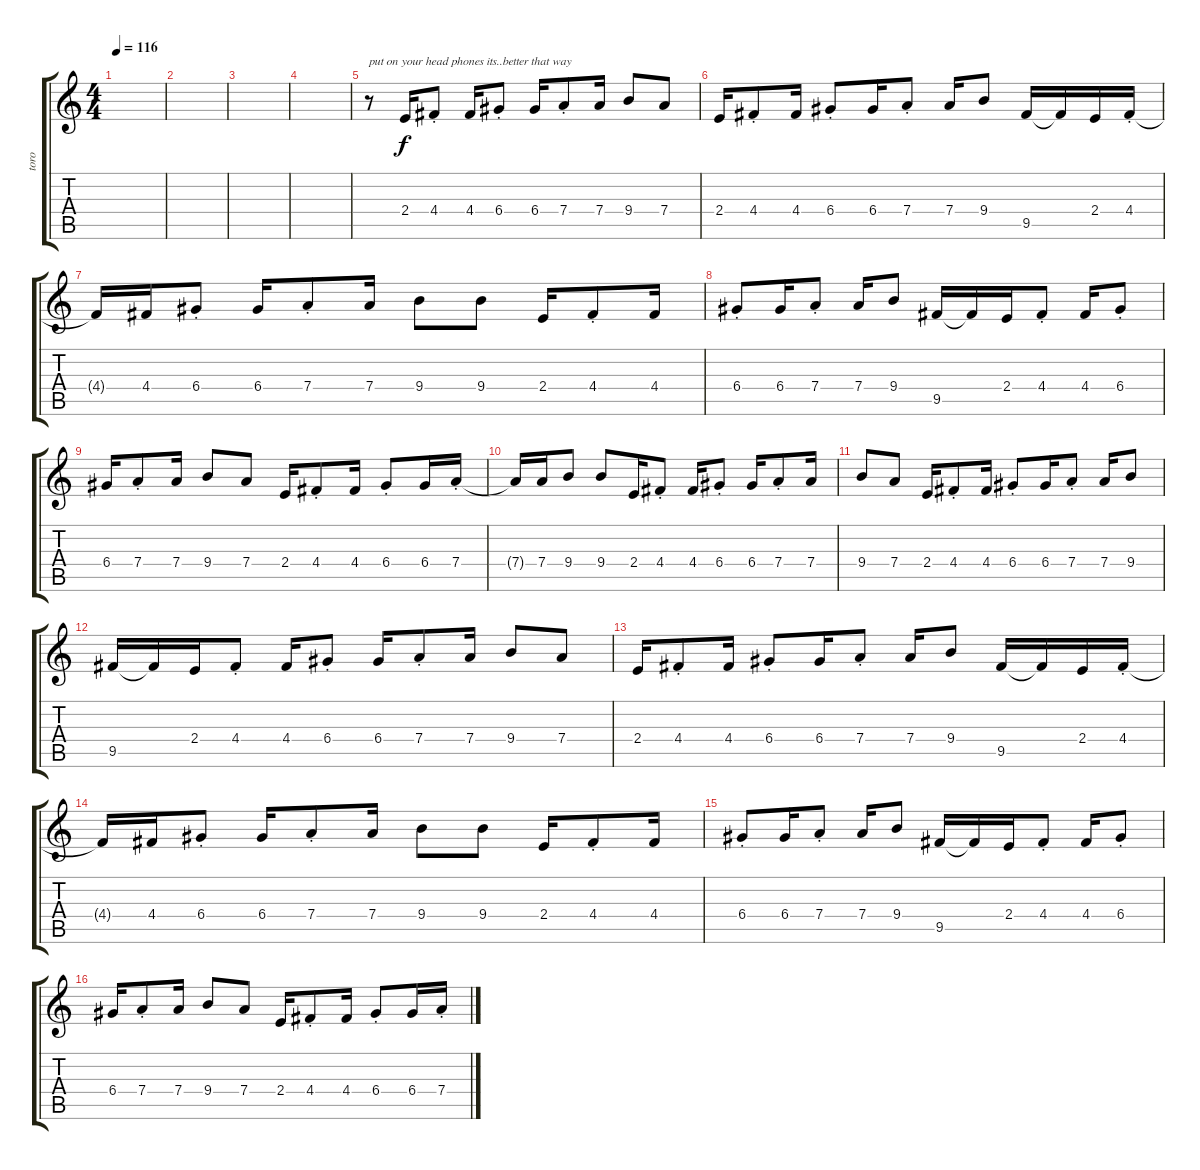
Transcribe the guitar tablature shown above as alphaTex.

\track ("toro" "toro") {instrument electricguitarjazz}
\staff {score tabs}
\tuning (E4 B3 G3 D3 A2 E2) {hide}
\ts (4 4)
\tempo 116
\clef g2
\ks c
|
|
|
|
r.8{txt "put on your head phones its..better that way"} 2.4.16 4.4{st}.8 4.4.16 6.4{st}.8 6.4.16 7.4{st}.8 7.4.16 9.4.8 7.4.8 |
2.4.16 4.4{st}.8 4.4.16 6.4{st}.8 6.4.16 7.4{st}.8 7.4.16 9.4.8 9.5.16 9.5{t}.16 2.4.16 4.4{st}.16 |
4.4{t}.16 4.4.16 6.4{st}.8 6.4.16 7.4{st}.8 7.4.16 9.4.8 9.4.8 2.4.16 4.4{st}.8 4.4.16 |
6.4{st}.8 6.4.16 7.4{st}.8 7.4.16 9.4.8 9.5.16 9.5{t}.16 2.4.16 4.4{st}.8 4.4.16 6.4{st}.8 |
6.4.16 7.4{st}.8 7.4.16 9.4.8 7.4.8 2.4.16 4.4{st}.8 4.4.16 6.4{st}.8 6.4.16 7.4{st}.16 |
7.4{t}.16 7.4.16 9.4.8 9.4.8 2.4.16 4.4{st}.8 4.4.16 6.4{st}.8 6.4.16 7.4{st}.8 7.4.16 |
9.4.8 7.4.8 2.4.16 4.4{st}.8 4.4.16 6.4{st}.8 6.4.16 7.4{st}.8 7.4.16 9.4.8 |
9.5.16 9.5{t}.16 2.4.16 4.4{st}.8 4.4.16 6.4{st}.8 6.4.16 7.4{st}.8 7.4.16 9.4.8 7.4.8 |
2.4.16 4.4{st}.8 4.4.16 6.4{st}.8 6.4.16 7.4{st}.8 7.4.16 9.4.8 9.5.16 9.5{t}.16 2.4.16 4.4{st}.16 |
4.4{t}.16 4.4.16 6.4{st}.8 6.4.16 7.4{st}.8 7.4.16 9.4.8 9.4.8 2.4.16 4.4{st}.8 4.4.16 |
6.4{st}.8 6.4.16 7.4{st}.8 7.4.16 9.4.8 9.5.16 9.5{t}.16 2.4.16 4.4{st}.8 4.4.16 6.4{st}.8 |
6.4.16 7.4{st}.8 7.4.16 9.4.8 7.4.8 2.4.16 4.4{st}.8 4.4.16 6.4{st}.8 6.4.16 7.4{st}.16
